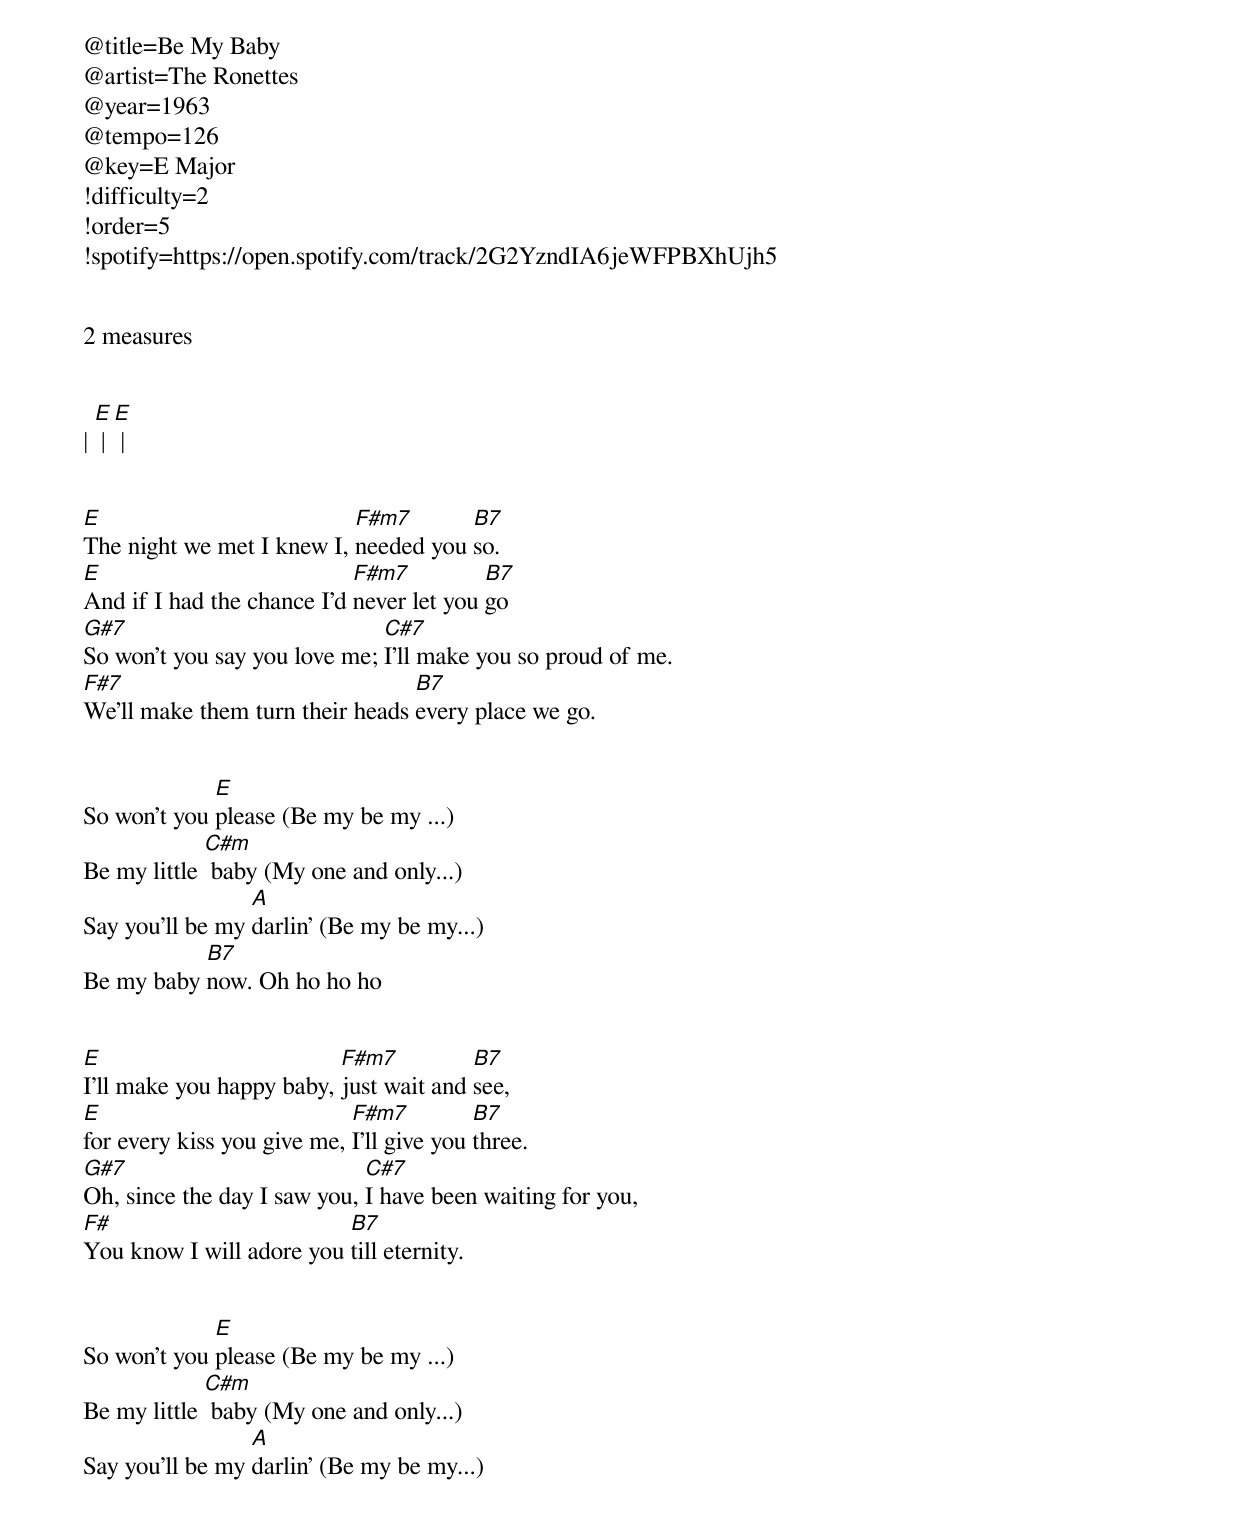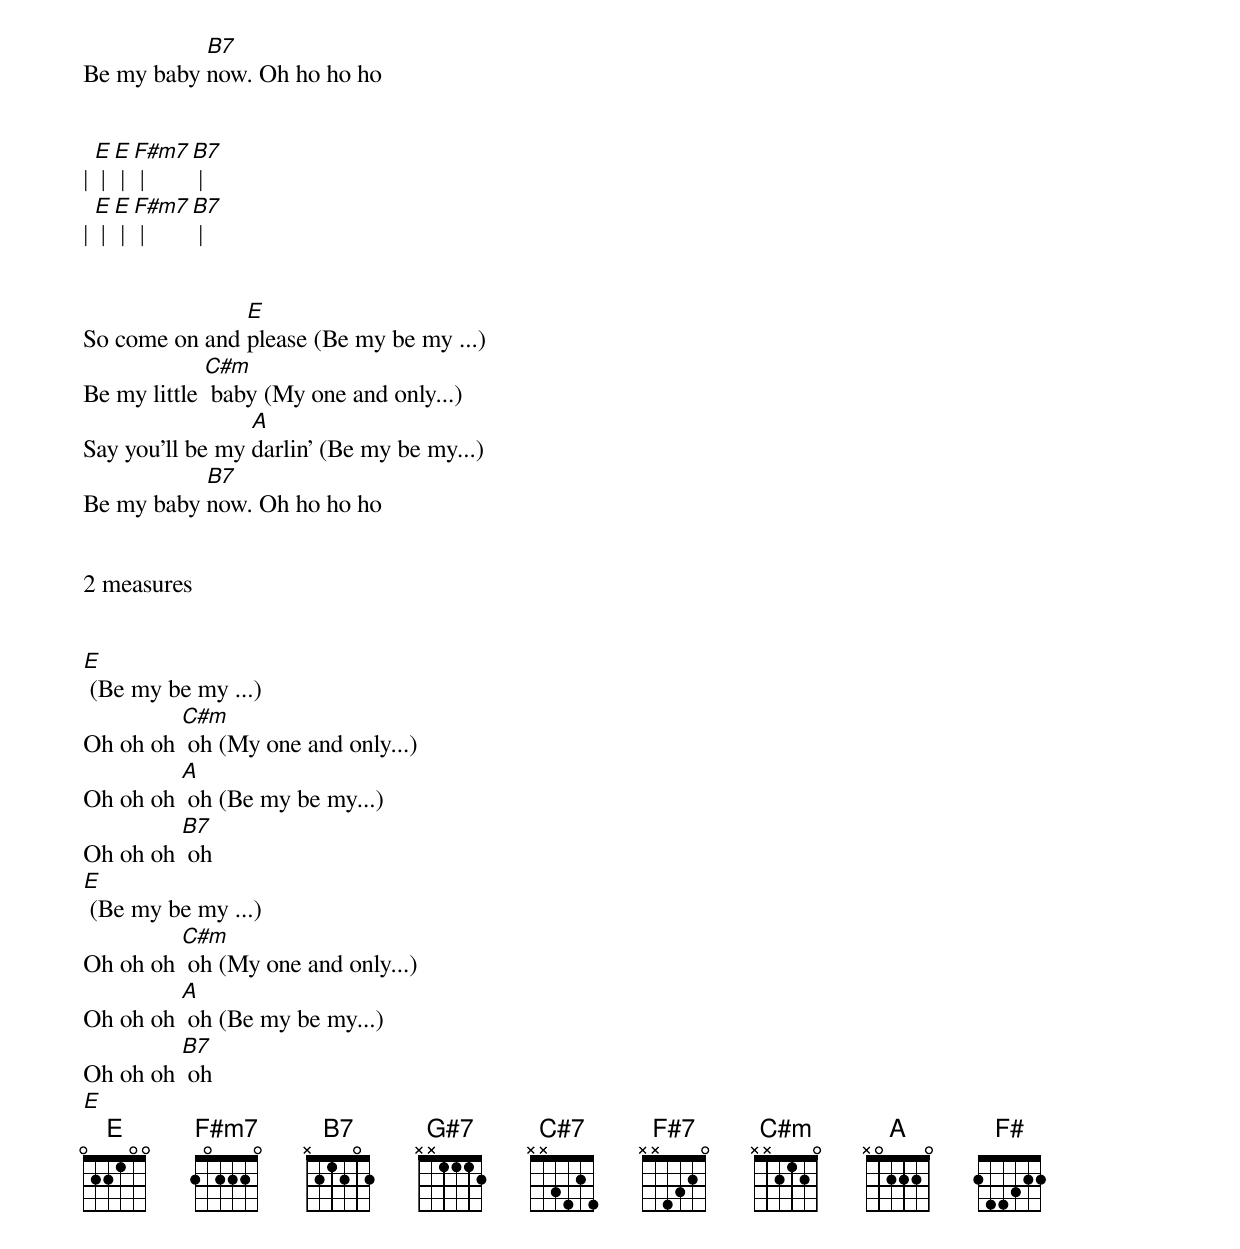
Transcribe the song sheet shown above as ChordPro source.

@title=Be My Baby
@artist=The Ronettes
@year=1963
@tempo=126
@key=E Major
!difficulty=2
!order=5
!spotify=https://open.spotify.com/track/2G2YzndIA6jeWFPBXhUjh5


2 measures


| [E] | [E] |


[E]The night we met I knew I, [F#m7]needed you [B7]so.
[E]And if I had the chance I'd [F#m7]never let you [B7]go
[G#7]So won't you say you love me; [C#7]I'll make you so proud of me.
[F#7]We'll make them turn their heads [B7]every place we go.


So won't you [E]please (Be my be my ...)
Be my little [C#m] baby (My one and only...)
Say you'll be my [A]darlin' (Be my be my...)
Be my baby [B7]now. Oh ho ho ho


[E]I'll make you happy baby, [F#m7]just wait and [B7]see,
[E]for every kiss you give me, [F#m7]I'll give you [B7]three.
[G#7]Oh, since the day I saw you, [C#7]I have been waiting for you,
[F#]You know I will adore you [B7]till eternity.


So won't you [E]please (Be my be my ...)
Be my little [C#m] baby (My one and only...)
Say you'll be my [A]darlin' (Be my be my...)
Be my baby [B7]now. Oh ho ho ho


| [E] |[E] | [F#m7] | [B7] |
| [E] |[E] | [F#m7] | [B7] |


So come on and [E]please (Be my be my ...)
Be my little [C#m] baby (My one and only...)
Say you'll be my [A]darlin' (Be my be my...)
Be my baby [B7]now. Oh ho ho ho


2 measures


[E] (Be my be my ...)
Oh oh oh [C#m] oh (My one and only...)
Oh oh oh [A] oh (Be my be my...)
Oh oh oh [B7] oh
[E] (Be my be my ...)
Oh oh oh [C#m] oh (My one and only...)
Oh oh oh [A] oh (Be my be my...)
Oh oh oh [B7] oh
[E]
